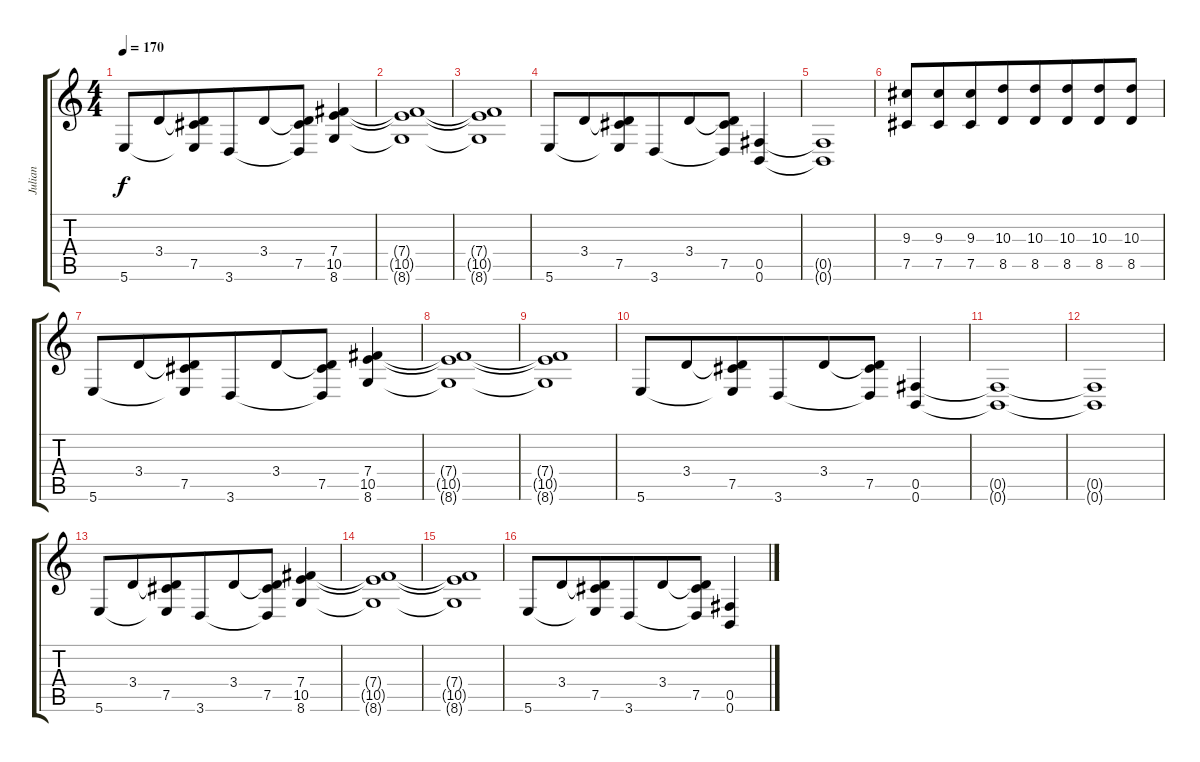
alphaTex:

\track ("Julian" "Julian") {instrument overdrivenguitar}
\staff {score tabs}
\tuning (Db4 Ab3 E3 B2 Gb2 B1) {hide}
\ts (4 4)
\tempo 170
\clef g2
\ks c
5.6.8{dy f beam merge} 3.4.8{beam merge} (3.4{t} 7.5 5.6{t}).8 3.6.8{beam merge} 3.4.8 (3.4{t} 7.5 3.6{t}).8{beam merge} (7.4 10.5 8.6).4 |
(7.4{t} 10.5{t} 8.6{t}).1 |
(7.4{t} 10.5{t} 8.6{t}).1 |
5.6.8{beam merge} 3.4.8{beam merge} (3.4{t} 7.5 5.6{t}).8 3.6.8{beam merge} 3.4.8 (3.4{t} 7.5 3.6{t}).8{beam merge} (0.5 0.6).4 |
(0.5{t} 0.6{t}).1 |
(9.3 7.5).8{beam merge} (9.3 7.5).8{beam merge} (9.3 7.5).8{beam merge} (10.3 8.5).8{beam merge} (10.3 8.5).8{beam merge} (10.3 8.5).8{beam merge} (10.3 8.5).8{beam merge} (10.3 8.5).8 |
5.6.8{beam merge} 3.4.8{beam merge} (3.4{t} 7.5 5.6{t}).8 3.6.8{beam merge} 3.4.8 (3.4{t} 7.5 3.6{t}).8{beam merge} (7.4 10.5 8.6).4 |
(7.4{t} 10.5{t} 8.6{t}).1 |
(7.4{t} 10.5{t} 8.6{t}).1 |
5.6.8{beam merge} 3.4.8{beam merge} (3.4{t} 7.5 5.6{t}).8 3.6.8{beam merge} 3.4.8 (3.4{t} 7.5 3.6{t}).8{beam merge} (0.5 0.6).4 |
(0.5{t} 0.6{t}).1 |
(0.5{t} 0.6{t}).1 |
5.6.8{beam merge} 3.4.8{beam merge} (3.4{t} 7.5 5.6{t}).8 3.6.8{beam merge} 3.4.8 (3.4{t} 7.5 3.6{t}).8{beam merge} (7.4 10.5 8.6).4 |
(7.4{t} 10.5{t} 8.6{t}).1 |
(7.4{t} 10.5{t} 8.6{t}).1 |
5.6.8{beam merge} 3.4.8{beam merge} (3.4{t} 7.5 5.6{t}).8 3.6.8{beam merge} 3.4.8 (3.4{t} 7.5 3.6{t}).8{beam merge} (0.5 0.6).4
